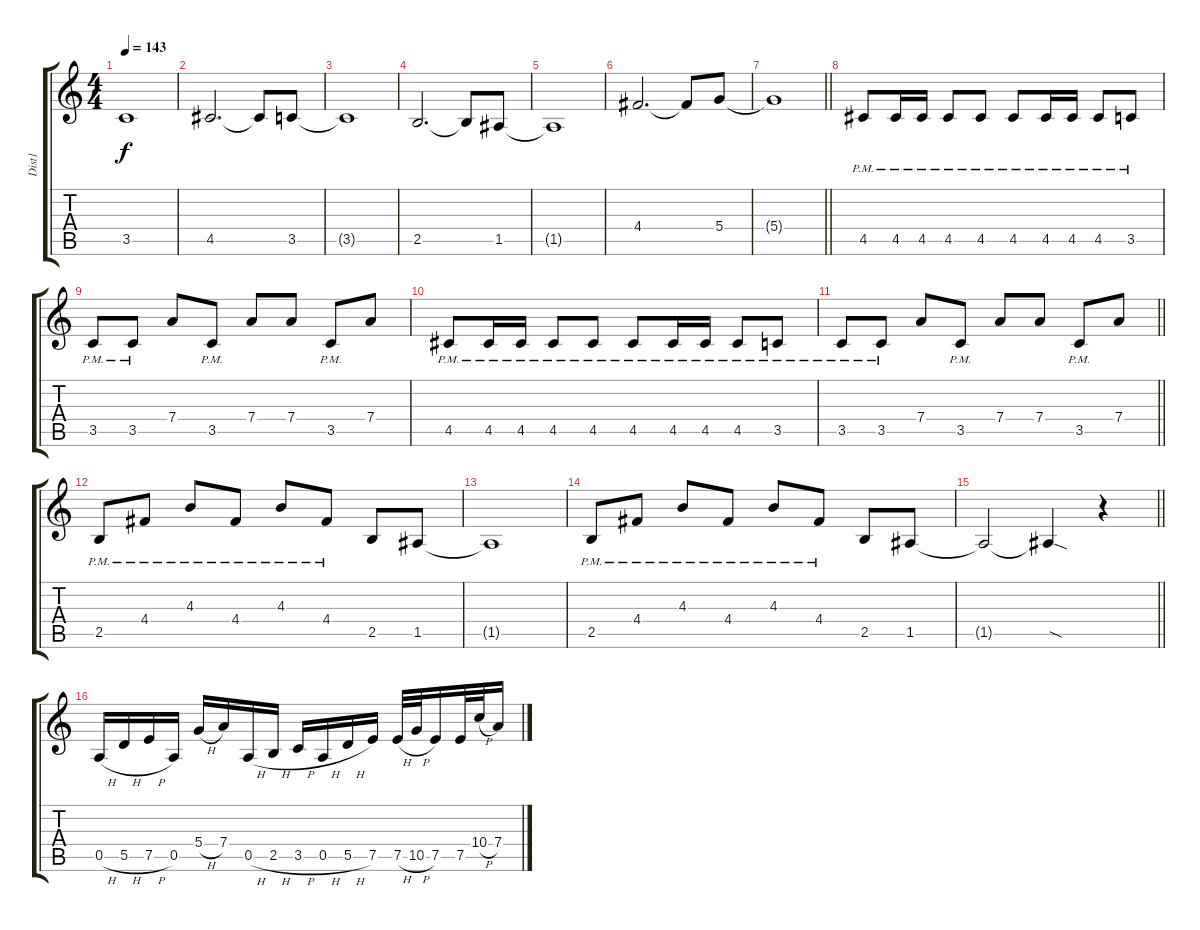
\track ("Dist1" "Dist1") {instrument distortionguitar}
\staff {score tabs}
\tuning (E4 B3 G3 D3 A2 E2) {hide}
\ts (4 4)
\tempo 143
\clef g2
\ks c
3.5{t}.1{dy f} |
4.5.2{d} 4.5{t}.8 3.5.8 |
3.5{t}.1 |
2.5.2{d} 2.5{t}.8 1.5.8 |
1.5{t}.1 |
4.4.2{d} 4.4{t}.8 5.4.8 |
\barLineRight lightlight
5.4{t}.1 |
\section ("" "")
4.5{pm}.8 4.5{pm}.16 4.5{pm}.16 4.5{pm}.8 4.5{pm}.8 4.5{pm}.8 4.5{pm}.16 4.5{pm}.16 4.5{pm}.8 3.5{pm}.8 |
3.5{pm}.8 3.5{pm}.8 7.4.8 3.5{pm}.8 7.4.8 7.4.8 3.5{pm}.8 7.4.8 |
4.5{pm}.8 4.5{pm}.16 4.5{pm}.16 4.5{pm}.8 4.5{pm}.8 4.5{pm}.8 4.5{pm}.16 4.5{pm}.16 4.5{pm}.8 3.5{pm}.8 |
\barLineRight lightlight
3.5{pm}.8 3.5{pm}.8 7.4.8 3.5{pm}.8 7.4.8 7.4.8 3.5{pm}.8 7.4.8 |
2.5{pm}.8 4.4{pm}.8 4.3{pm}.8 4.4{pm}.8 4.3{pm}.8 4.4{pm}.8 2.5.8 1.5.8 |
1.5{t}.1 |
2.5{pm}.8 4.4{pm}.8 4.3{pm}.8 4.4{pm}.8 4.3{pm}.8 4.4{pm}.8 2.5.8 1.5.8 |
\barLineRight lightlight
1.5{t}.2 1.5{sod t}.4 r.4 |
\section ("" "")
0.5{h}.16 5.5{h}.16 7.5{h}.16 0.5.16 5.4{h}.16 7.4.16 0.5{h}.16 2.5{h}.16 3.5{h}.16 0.5{h}.16 5.5{h}.16 7.5.16 7.5{h}.32 10.5{h}.32 7.5.16 7.5.32 10.4{h}.32 7.4.16
